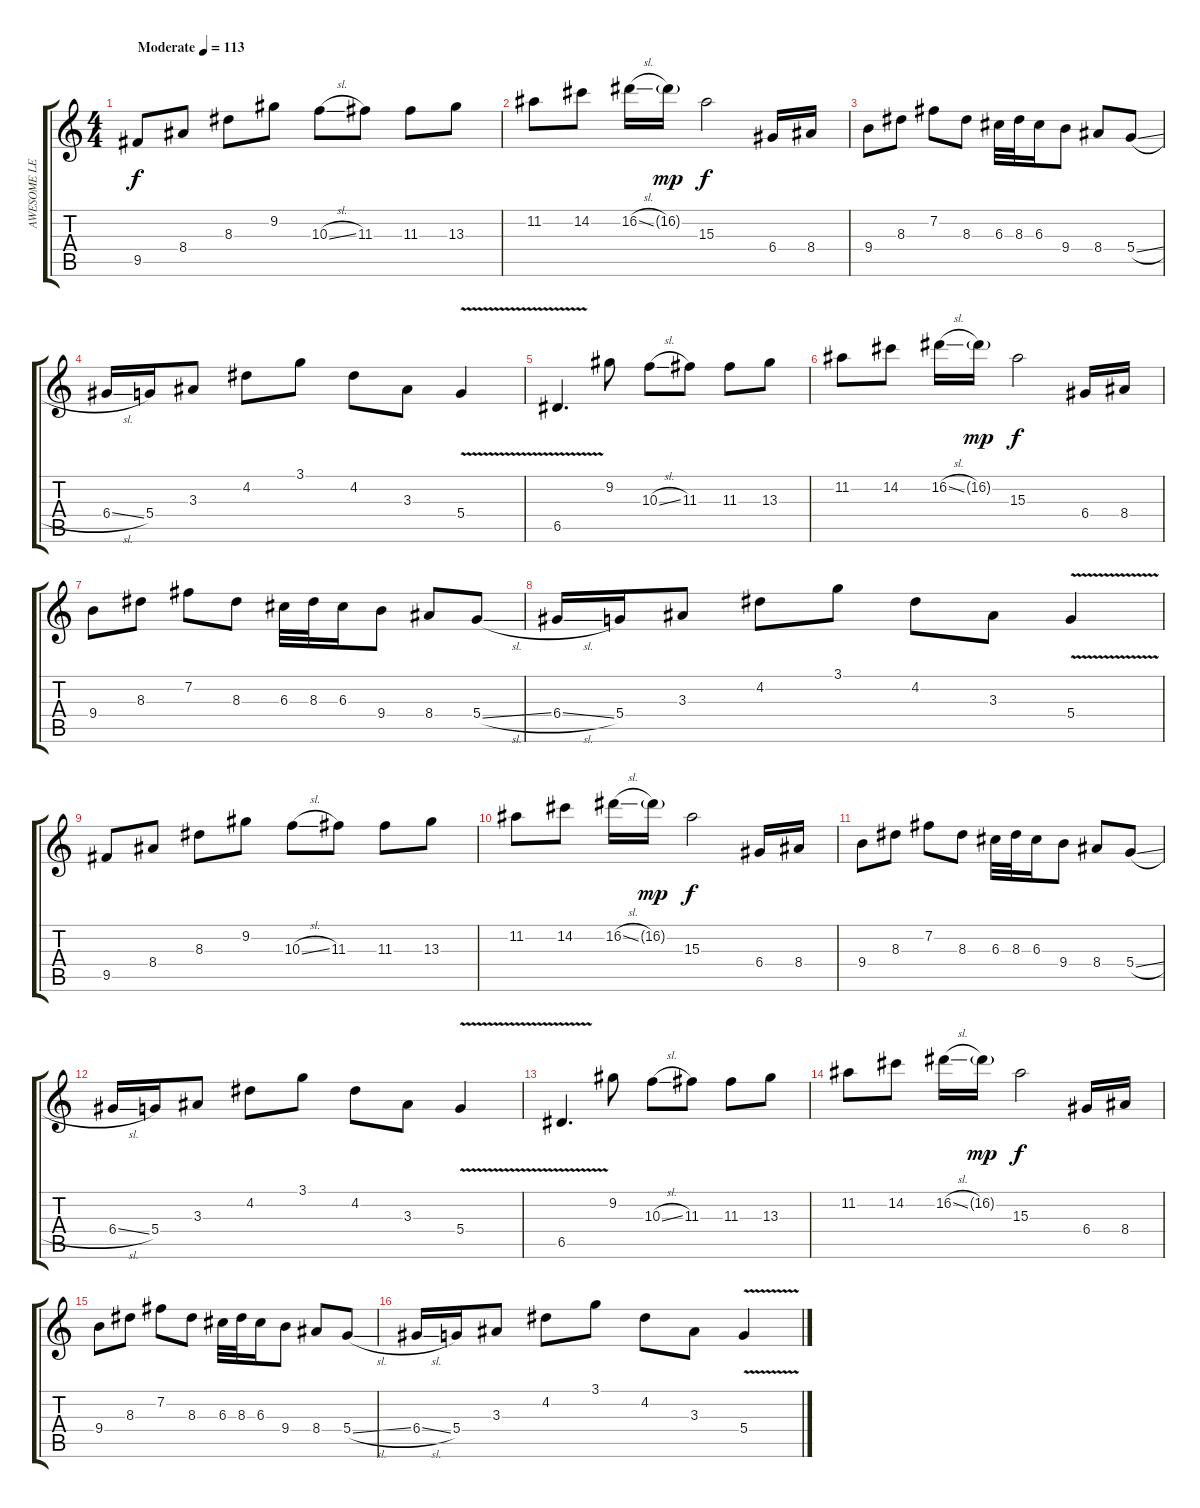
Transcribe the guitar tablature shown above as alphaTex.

\track ("AWESOME LEAD" "AWESOME LE") {instrument acousticguitarsteel}
\staff {score tabs}
\tuning (E4 B3 G3 D3 A2 E2) {hide}
\ts (4 4)
\tempo (113 "Moderate")
\clef g2
\ks c
9.5.8{dy f instrument acousticguitarsteel} 8.4.8 8.3.8 9.2.8 10.3{sl}.8 11.3.8 11.3.8 13.3.8 |
11.2.8 14.2.8 16.2{sl}.16 16.2{g}.16{dy mp} 15.3.2{dy f} 6.4.16 8.4.16 |
9.4.8 8.3.8 7.2.8 8.3.8 6.3.32 8.3.32 6.3.16 9.4.8 8.4.8 5.4{sl}.8 |
6.4{sl}.16 5.4.16 3.3.8 4.2.8 3.1.8 4.2.8 3.3.8 5.4{v}.4 |
6.5{v}.4{d} 9.2.8 10.3{sl}.8 11.3.8 11.3.8 13.3.8 |
11.2.8 14.2.8 16.2{sl}.16 16.2{g}.16{dy mp} 15.3.2{dy f} 6.4.16 8.4.16 |
9.4.8 8.3.8 7.2.8 8.3.8 6.3.32 8.3.32 6.3.16 9.4.8 8.4.8 5.4{sl}.8 |
6.4{sl}.16 5.4.16 3.3.8 4.2.8 3.1.8 4.2.8 3.3.8 5.4{v}.4 |
9.5.8 8.4.8 8.3.8 9.2.8 10.3{sl}.8 11.3.8 11.3.8 13.3.8 |
11.2.8 14.2.8 16.2{sl}.16 16.2{g}.16{dy mp} 15.3.2{dy f} 6.4.16 8.4.16 |
9.4.8 8.3.8 7.2.8 8.3.8 6.3.32 8.3.32 6.3.16 9.4.8 8.4.8 5.4{sl}.8 |
6.4{sl}.16 5.4.16 3.3.8 4.2.8 3.1.8 4.2.8 3.3.8 5.4{v}.4 |
6.5{v}.4{d} 9.2.8 10.3{sl}.8 11.3.8 11.3.8 13.3.8 |
11.2.8 14.2.8 16.2{sl}.16 16.2{g}.16{dy mp} 15.3.2{dy f} 6.4.16 8.4.16 |
9.4.8 8.3.8 7.2.8 8.3.8 6.3.32 8.3.32 6.3.16 9.4.8 8.4.8 5.4{sl}.8 |
6.4{sl}.16 5.4.16 3.3.8 4.2.8 3.1.8 4.2.8 3.3.8 5.4{v}.4
